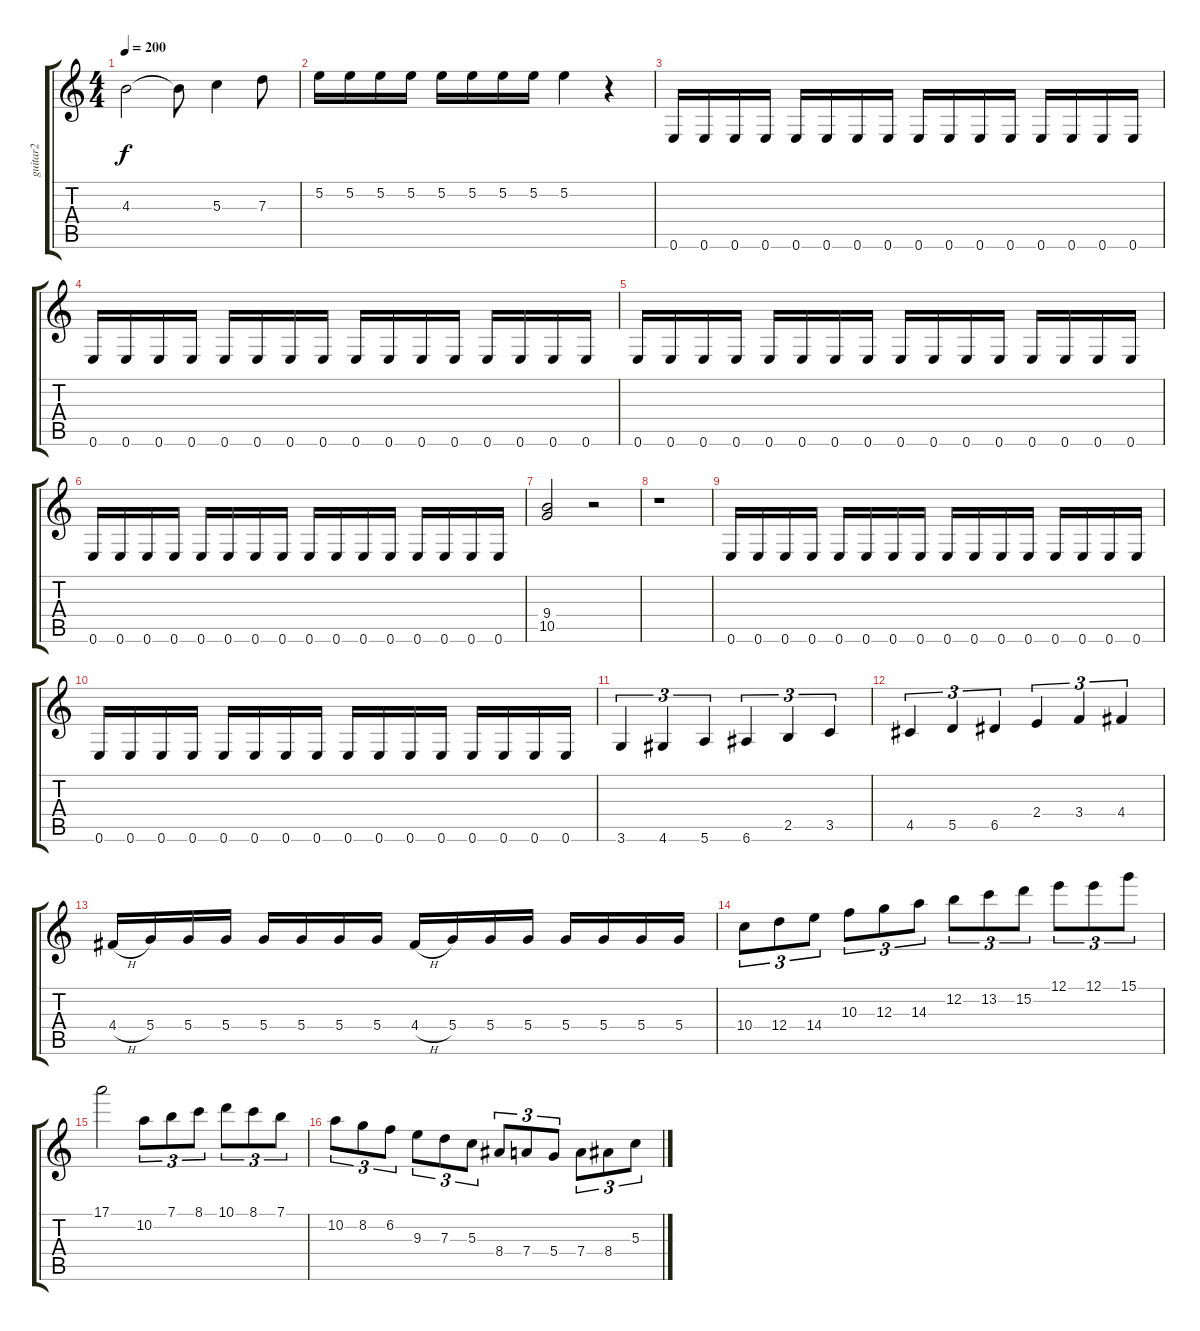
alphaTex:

\track ("guitar2" "guitar2") {instrument distortionguitar}
\staff {score tabs}
\tuning (E4 B3 G3 D3 A2 E2) {hide}
\ts (4 4)
\tempo 200
\clef g2
\ks c
4.3.2{dy f} 4.3{t}.8 5.3.4 7.3.8 |
5.2.16 5.2.16 5.2.16 5.2.16 5.2.16 5.2.16 5.2.16 5.2.16 5.2.4 r.4 |
0.6.16 0.6.16 0.6.16 0.6.16 0.6.16 0.6.16 0.6.16 0.6.16 0.6.16 0.6.16 0.6.16 0.6.16 0.6.16 0.6.16 0.6.16 0.6.16 |
0.6.16 0.6.16 0.6.16 0.6.16 0.6.16 0.6.16 0.6.16 0.6.16 0.6.16 0.6.16 0.6.16 0.6.16 0.6.16 0.6.16 0.6.16 0.6.16 |
0.6.16 0.6.16 0.6.16 0.6.16 0.6.16 0.6.16 0.6.16 0.6.16 0.6.16 0.6.16 0.6.16 0.6.16 0.6.16 0.6.16 0.6.16 0.6.16 |
0.6.16 0.6.16 0.6.16 0.6.16 0.6.16 0.6.16 0.6.16 0.6.16 0.6.16 0.6.16 0.6.16 0.6.16 0.6.16 0.6.16 0.6.16 0.6.16 |
(9.4 10.5).2 r.2 |
r.1 |
0.6.16 0.6.16 0.6.16 0.6.16 0.6.16 0.6.16 0.6.16 0.6.16 0.6.16 0.6.16 0.6.16 0.6.16 0.6.16 0.6.16 0.6.16 0.6.16 |
0.6.16 0.6.16 0.6.16 0.6.16 0.6.16 0.6.16 0.6.16 0.6.16 0.6.16 0.6.16 0.6.16 0.6.16 0.6.16 0.6.16 0.6.16 0.6.16 |
3.6.4{tu (3 2)} 4.6.4{tu (3 2)} 5.6.4{tu (3 2)} 6.6.4{tu (3 2)} 2.5.4{tu (3 2)} 3.5.4{tu (3 2)} |
4.5.4{tu (3 2)} 5.5.4{tu (3 2)} 6.5.4{tu (3 2)} 2.4.4{tu (3 2)} 3.4.4{tu (3 2)} 4.4.4{tu (3 2)} |
4.4{h}.16 5.4.16 5.4.16 5.4.16 5.4.16 5.4.16 5.4.16 5.4.16 4.4{h}.16 5.4.16 5.4.16 5.4.16 5.4.16 5.4.16 5.4.16 5.4.16 |
10.4.8{tu (3 2)} 12.4.8{tu (3 2)} 14.4.8{tu (3 2)} 10.3.8{tu (3 2)} 12.3.8{tu (3 2)} 14.3.8{tu (3 2)} 12.2.8{tu (3 2)} 13.2.8{tu (3 2)} 15.2.8{tu (3 2)} 12.1.8{tu (3 2)} 12.1.8{tu (3 2)} 15.1.8{tu (3 2)} |
17.1.2 10.2.8{tu (3 2)} 7.1.8{tu (3 2)} 8.1.8{tu (3 2)} 10.1.8{tu (3 2)} 8.1.8{tu (3 2)} 7.1.8{tu (3 2)} |
10.2.8{tu (3 2)} 8.2.8{tu (3 2)} 6.2.8{tu (3 2)} 9.3.8{tu (3 2)} 7.3.8{tu (3 2)} 5.3.8{tu (3 2)} 8.4.8{tu (3 2)} 7.4.8{tu (3 2)} 5.4.8{tu (3 2)} 7.4.8{tu (3 2)} 8.4.8{tu (3 2)} 5.3.8{tu (3 2)}
